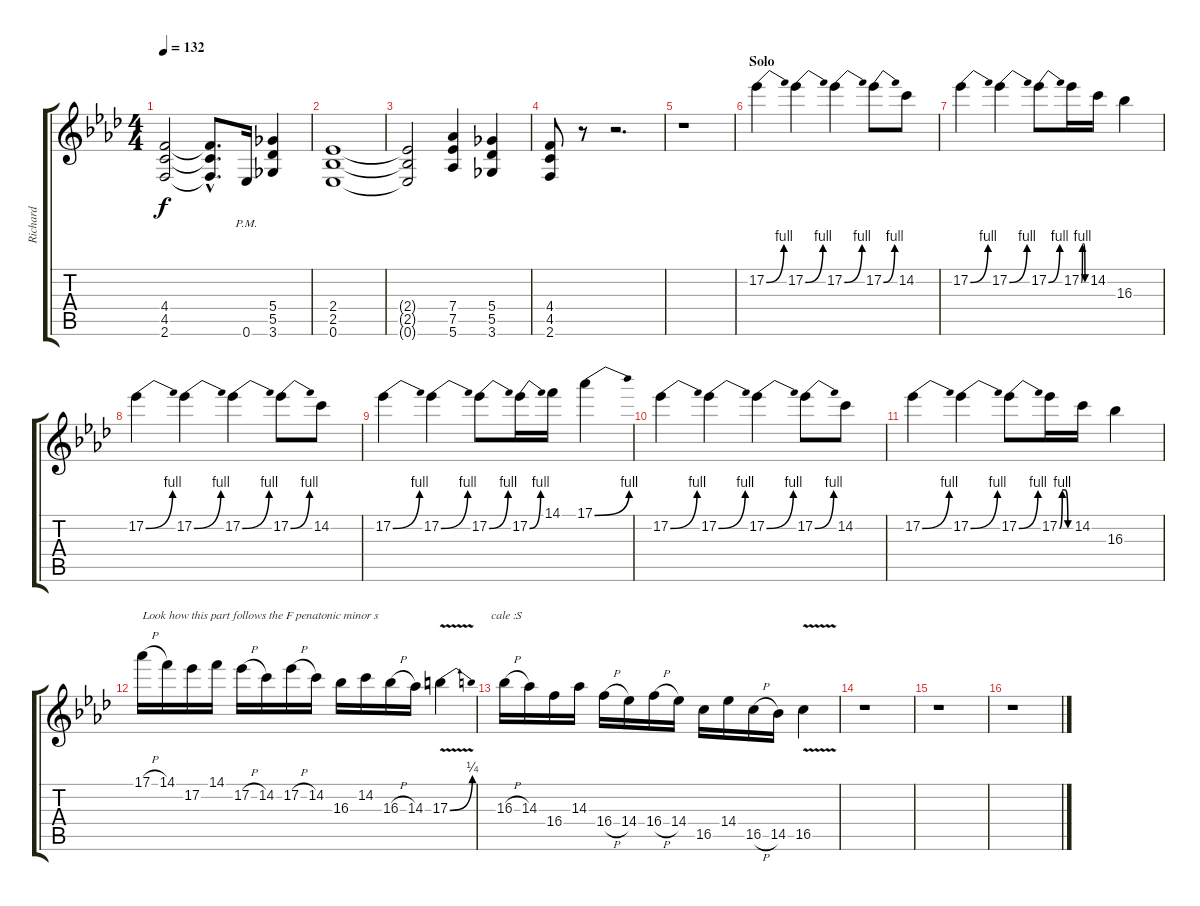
\track ("Richard" "Richard") {instrument distortionguitar}
\staff {score tabs}
\tuning (Eb4 Bb3 Gb3 Db3 Ab2 Eb2) {hide}
\ts (4 4)
\tempo 132
\clef g2
\ks fminor
(4.4{t} 4.5{t} 2.6{t}).2{dy f} (4.4{hac t} 4.5{hac t} 2.6{hac t}).8{d} 0.6{pm}.16 (5.4 5.5 3.6).4 |
(2.4 2.5 0.6).1 |
(2.4{t} 2.5{t} 0.6{t}).2 (7.4 7.5 5.6).4 (5.4 5.5 3.6).4 |
(4.4 4.5 2.6).8 r.8 r.2{d} |
r.1 |
\section ("" "Solo")
17.2{be (bend 0 0 60 4)}.4 17.2{be (bend 0 0 60 4)}.4 17.2{be (bend 0 0 60 4)}.4 17.2{be (bend 0 0 60 4)}.8 14.2.8 |
17.2{be (bend 0 0 60 4)}.4 17.2{be (bend 0 0 60 4)}.4 17.2{be (bend 0 0 60 4)}.8 17.2{be (custom 0 0 15 4 30 4 45 0 60 0)}.16 14.2.16 16.3.4 |
17.2{be (bend 0 0 60 4)}.4 17.2{be (bend 0 0 60 4)}.4 17.2{be (bend 0 0 60 4)}.4 17.2{be (bend 0 0 60 4)}.8 14.2.8 |
17.2{be (bend 0 0 60 4)}.4 17.2{be (bend 0 0 60 4)}.4 17.2{be (bend 0 0 60 4)}.8 17.2{be (bend 0 0 60 4)}.16 14.1.16 17.1{be (bend 0 0 60 4)}.4 |
17.2{be (bend 0 0 60 4)}.4 17.2{be (bend 0 0 60 4)}.4 17.2{be (bend 0 0 60 4)}.4 17.2{be (bend 0 0 60 4)}.8 14.2.8 |
17.2{be (bend 0 0 60 4)}.4 17.2{be (bend 0 0 60 4)}.4 17.2{be (bend 0 0 60 4)}.8 17.2{be (custom 0 0 15 4 30 4 45 0 60 0)}.16 14.2.16 16.3.4 |
17.1{h}.16{txt "Look how this part follows the F penatonic minor s"} 14.1.16 17.2.16 14.1.16 17.2{h}.16 14.2.16 17.2{h}.16 14.2.16 16.3.16 14.2.16 16.3{h}.16 14.3.16 17.3{be (bend 0 0 60 1) v}.4{txt "                 cale :S"} |
16.3{h}.16 14.3.16 16.4.16 14.3.16 16.4{h}.16 14.4.16 16.4{h}.16 14.4.16 16.5.16 14.4.16 16.5{h}.16 14.5.16 16.5{v}.4 |
r.1 |
r.1 |
r.1
